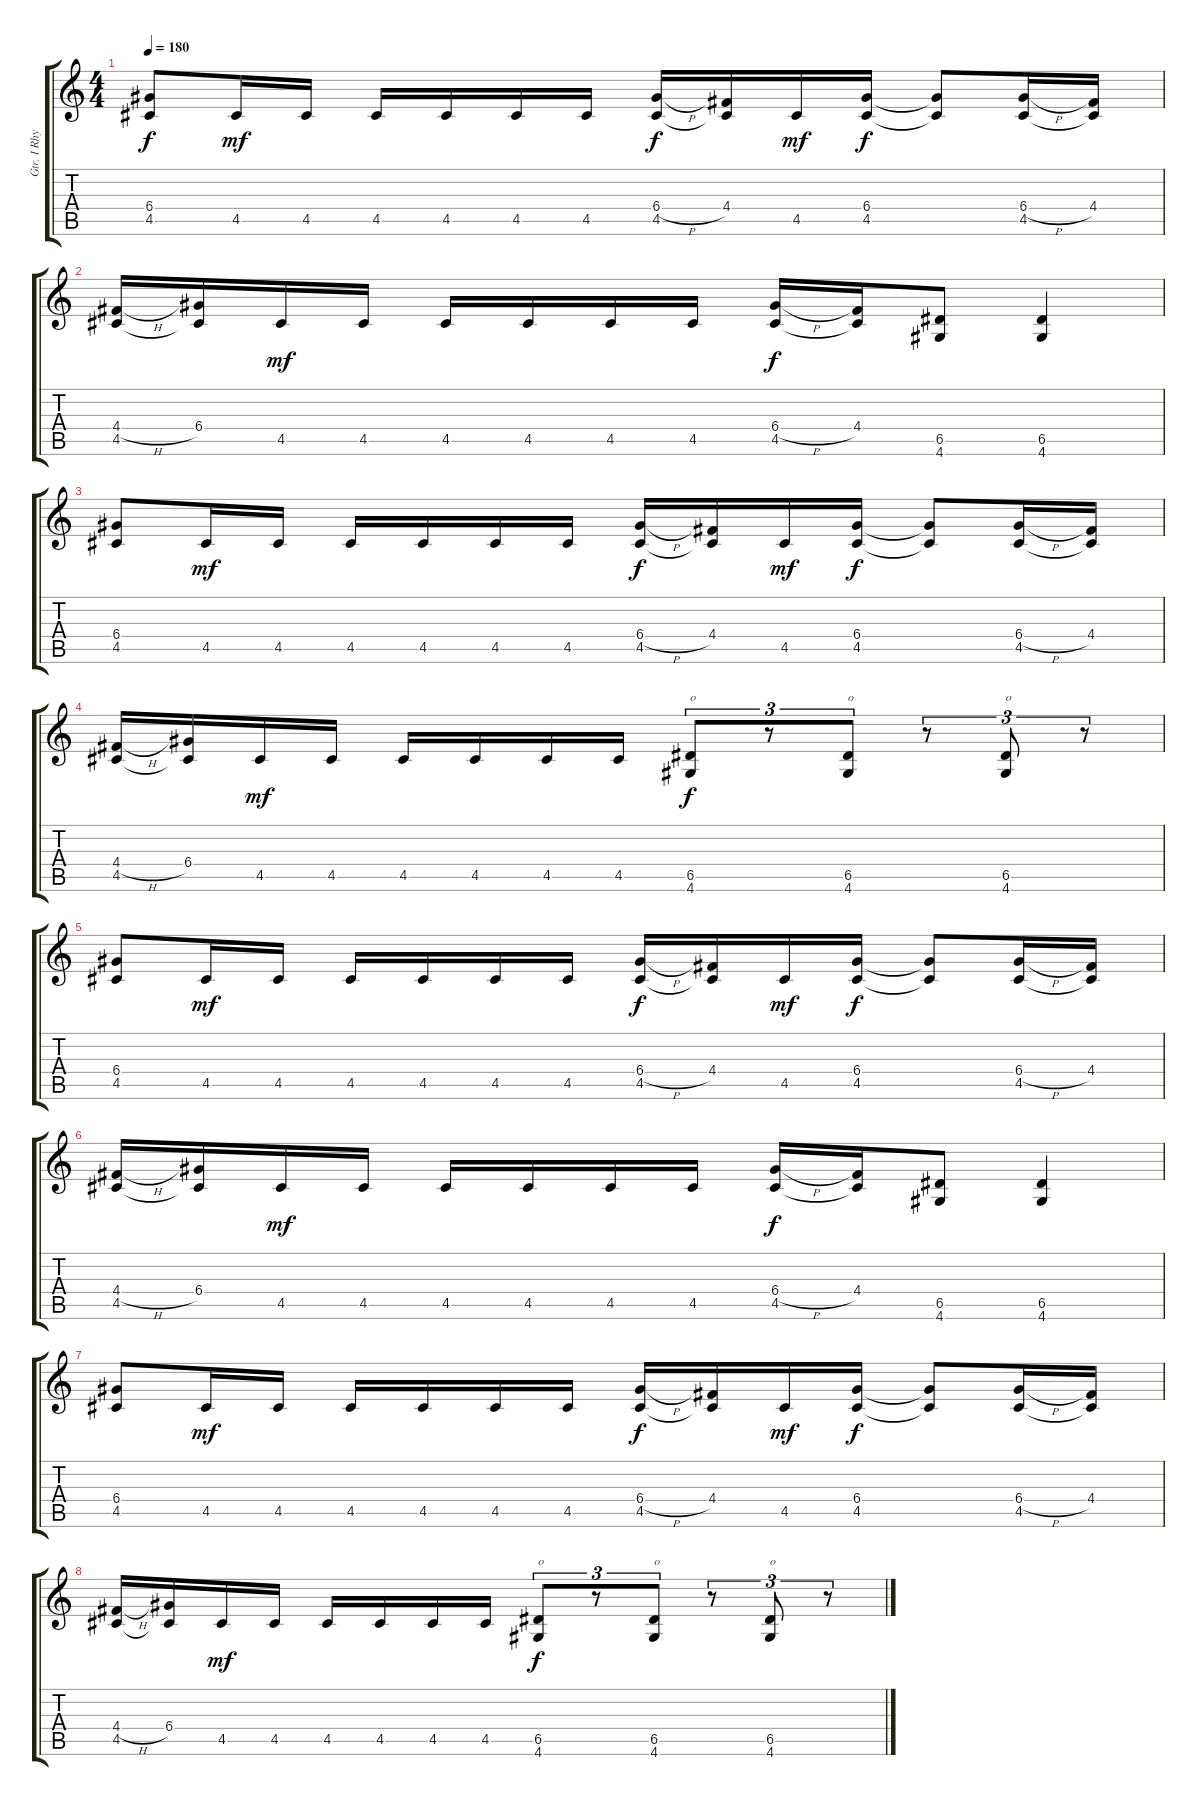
\track ("Gtr. I Rhytm" "Gtr. I Rhy") {instrument overdrivenguitar}
\staff {score tabs}
\tuning (E4 B3 G3 D3 A2 E2) {hide}
\ts (4 4)
\tempo 180
\clef g2
\ks c
(6.4 4.5).8{dy f} 4.5.16{dy mf} 4.5.16 4.5.16 4.5.16 4.5.16 4.5.16 (6.4{h} 4.5).16{dy f} (4.4 4.5{t}).16 4.5.16{dy mf} (6.4 4.5).16{dy f} (6.4{t} 4.5{t}).8 (6.4{h} 4.5).16 (4.4 4.5{t}).16 |
(4.4{h} 4.5).16 (6.4 4.5{t}).16 4.5.16{dy mf} 4.5.16 4.5.16 4.5.16 4.5.16 4.5.16 (6.4{h} 4.5).16{dy f} (4.4 4.5{t}).16 (6.5 4.6).8 (6.5 4.6).4 |
(6.4 4.5).8 4.5.16{dy mf} 4.5.16 4.5.16 4.5.16 4.5.16 4.5.16 (6.4{h} 4.5).16{dy f} (4.4 4.5{t}).16 4.5.16{dy mf} (6.4 4.5).16{dy f} (6.4{t} 4.5{t}).8 (6.4{h} 4.5).16 (4.4 4.5{t}).16 |
(4.4{h} 4.5).16 (6.4 4.5{t}).16 4.5.16{dy mf} 4.5.16 4.5.16 4.5.16 4.5.16 4.5.16 (6.5 4.6).8{tu (3 2) txt "o" dy f} r.8{tu (3 2)} (6.5 4.6).8{tu (3 2) txt "o"} r.8{tu (3 2)} (6.5 4.6).8{tu (3 2) txt "o"} r.8{tu (3 2)} |
(6.4 4.5).8 4.5.16{dy mf} 4.5.16 4.5.16 4.5.16 4.5.16 4.5.16 (6.4{h} 4.5).16{dy f} (4.4 4.5{t}).16 4.5.16{dy mf} (6.4 4.5).16{dy f} (6.4{t} 4.5{t}).8 (6.4{h} 4.5).16 (4.4 4.5{t}).16 |
(4.4{h} 4.5).16 (6.4 4.5{t}).16 4.5.16{dy mf} 4.5.16 4.5.16 4.5.16 4.5.16 4.5.16 (6.4{h} 4.5).16{dy f} (4.4 4.5{t}).16 (6.5 4.6).8 (6.5 4.6).4 |
(6.4 4.5).8 4.5.16{dy mf} 4.5.16 4.5.16 4.5.16 4.5.16 4.5.16 (6.4{h} 4.5).16{dy f} (4.4 4.5{t}).16 4.5.16{dy mf} (6.4 4.5).16{dy f} (6.4{t} 4.5{t}).8 (6.4{h} 4.5).16 (4.4 4.5{t}).16 |
(4.4{h} 4.5).16 (6.4 4.5{t}).16 4.5.16{dy mf} 4.5.16 4.5.16 4.5.16 4.5.16 4.5.16 (6.5 4.6).8{tu (3 2) txt "o" dy f} r.8{tu (3 2)} (6.5 4.6).8{tu (3 2) txt "o"} r.8{tu (3 2)} (6.5 4.6).8{tu (3 2) txt "o"} r.8{tu (3 2)}
